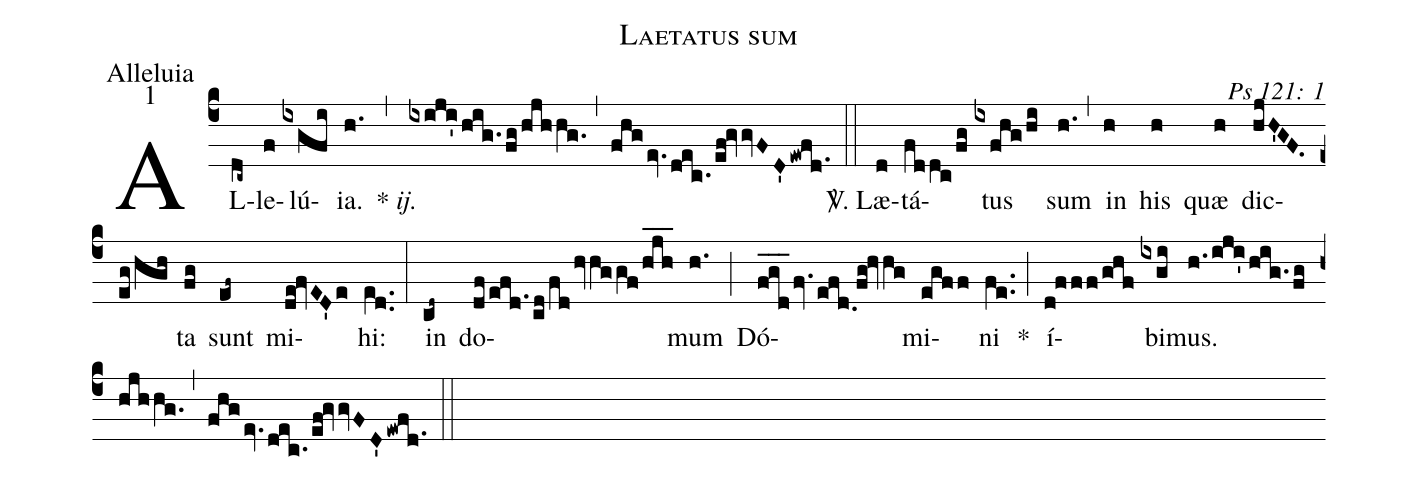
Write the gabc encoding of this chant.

name: Laetatus sum;
office-part: Alleluia;
mode: 1;
commentary: Ps 121: 1;
%%
(c4) AL(dc~)le(f)lú(ixgfi)ia.(h.) {*}~<i>ij.</i>(,) (ixiji'hig.fg/hjhhg.) (,) (fhgev.dec./ef!gvvFD'ewfd.1) (::)
<sp>V/</sp>. Læ(d)tá(fddc/fg)tus(ixfhg/hi) sum(h.) (,) in(h) his(h) quæ(h) dic(hjH'GF.eg/hgh)ta(fg) sunt(ef~) mi(de!fvED'e)hi:(e[ll:1]d..) (:)
in(cd~) do(df/efd.1cd/fdhvhggf/hjh___)mum(h.) (;) Dó(f_g_d_fv.efd.!fg!hvhg)mi(egff)ni(fe..) *(;)
í(d!fff/ghf)bi(ixgi)mus.(h./iji'hig.fg/hjhhg.) (,) (fhgev.dec./ef!gvvFD'ewfd.1) (::)
